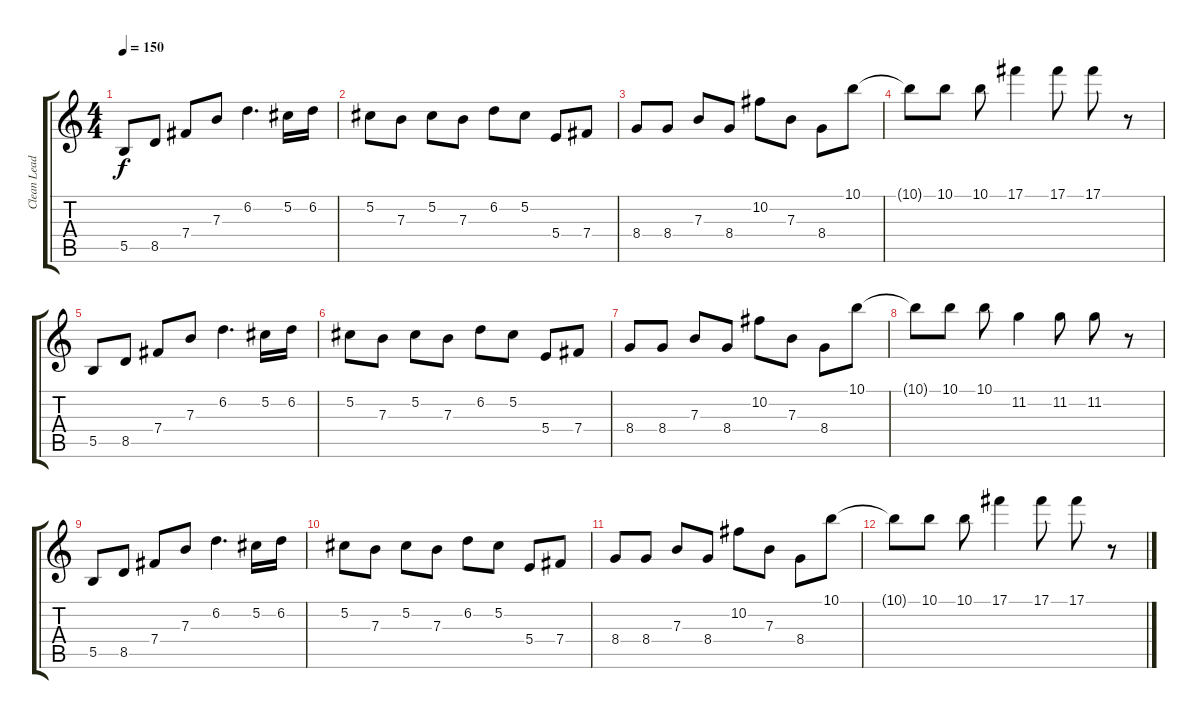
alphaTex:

\track ("Clean Lead" "Clean Lead") {instrument electricguitarclean}
\staff {score tabs}
\tuning (Db4 Ab3 E3 B2 Gb2 B1) {hide}
\ts (4 4)
\tempo 150
\clef g2
\ks c
5.5.8{dy f} 8.5.8 7.4.8 7.3.8 6.2.4{d} 5.2.16 6.2.16 |
5.2.8 7.3.8 5.2.8 7.3.8 6.2.8 5.2.8 5.4.8 7.4.8 |
8.4.8 8.4.8 7.3.8 8.4.8 10.2.8 7.3.8 8.4.8 10.1.8 |
10.1{t}.8 10.1.8 10.1.8 17.1.4 17.1.8 17.1.8 r.8 |
5.5.8 8.5.8 7.4.8 7.3.8 6.2.4{d} 5.2.16 6.2.16 |
5.2.8 7.3.8 5.2.8 7.3.8 6.2.8 5.2.8 5.4.8 7.4.8 |
8.4.8 8.4.8 7.3.8 8.4.8 10.2.8 7.3.8 8.4.8 10.1.8 |
10.1{t}.8 10.1.8 10.1.8 11.2.4 11.2.8 11.2.8 r.8 |
5.5.8 8.5.8 7.4.8 7.3.8 6.2.4{d} 5.2.16 6.2.16 |
5.2.8 7.3.8 5.2.8 7.3.8 6.2.8 5.2.8 5.4.8 7.4.8 |
8.4.8 8.4.8 7.3.8 8.4.8 10.2.8 7.3.8 8.4.8 10.1.8 |
10.1{t}.8 10.1.8 10.1.8 17.1.4 17.1.8 17.1.8 r.8
